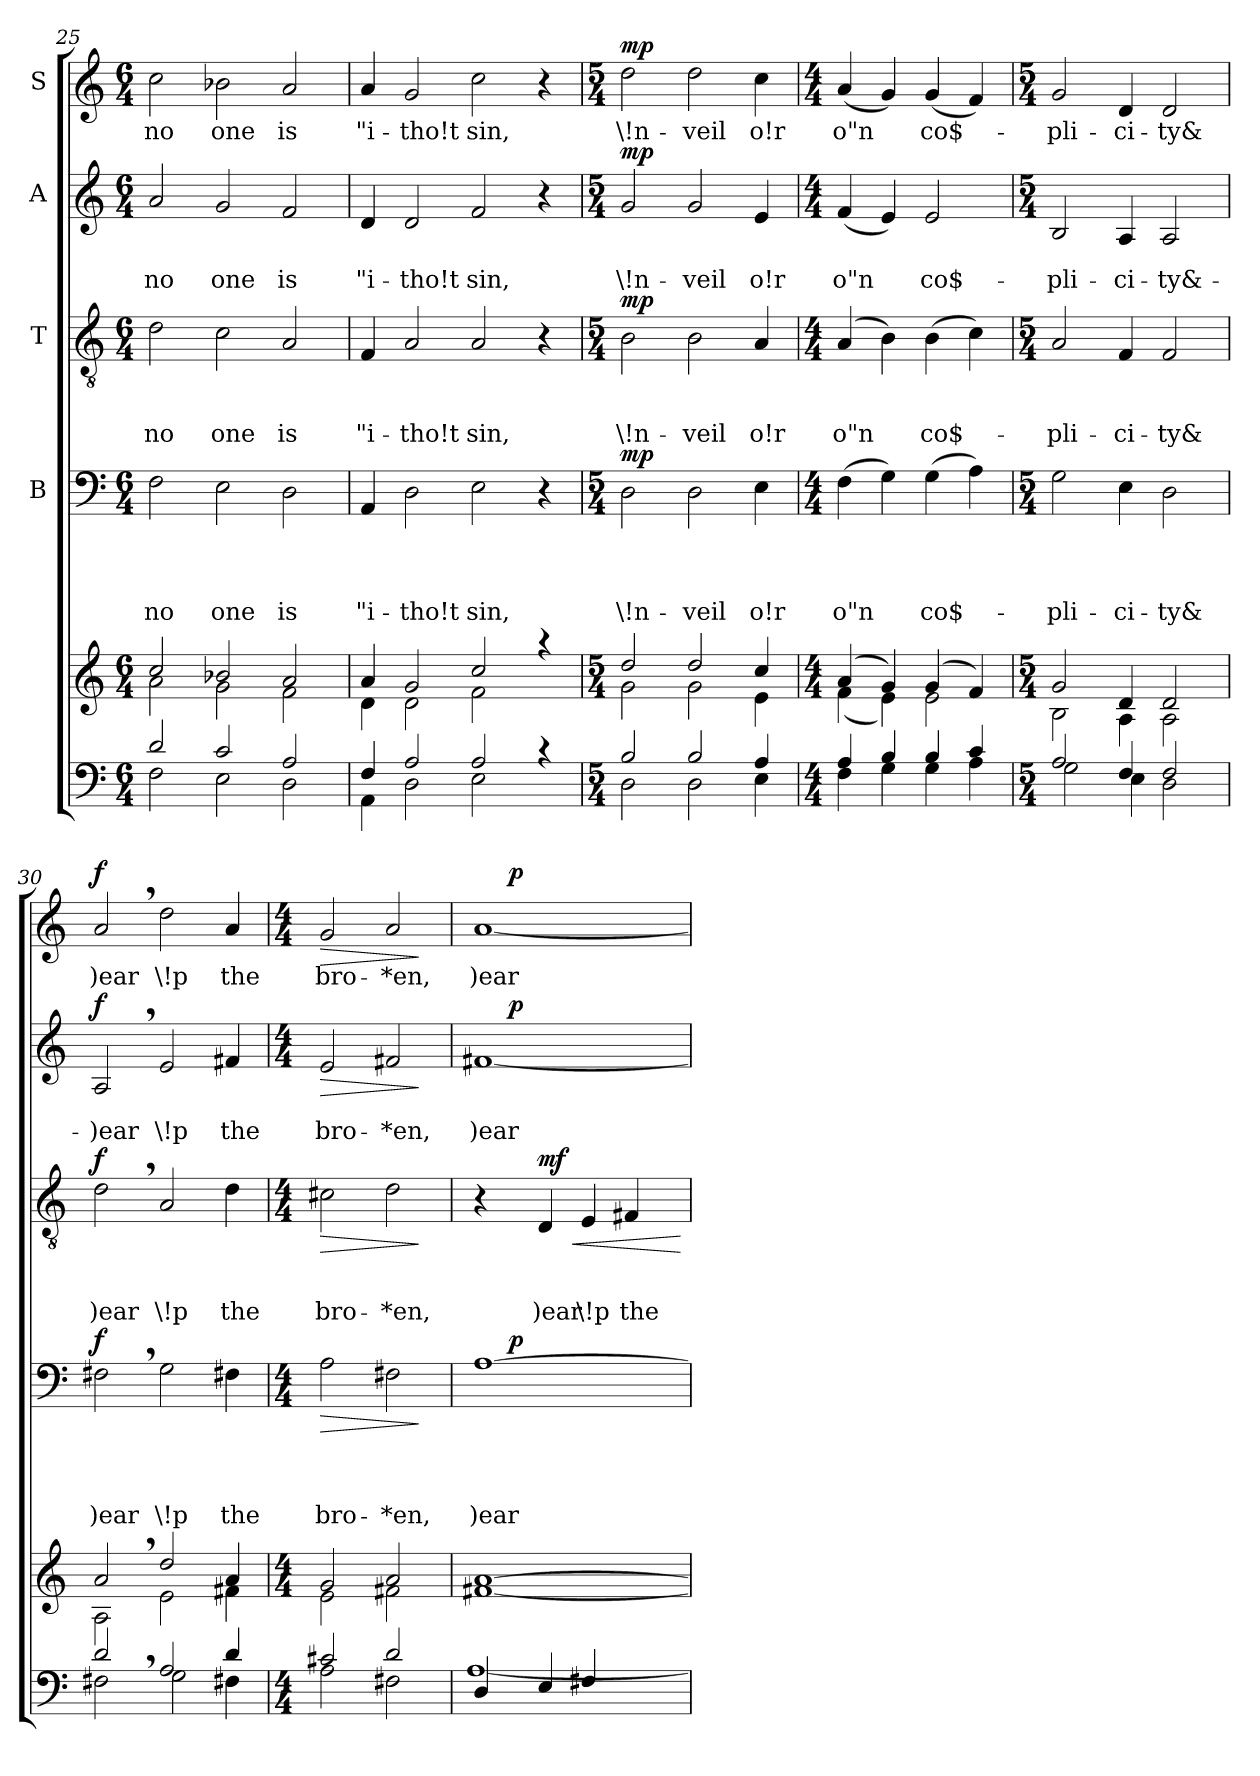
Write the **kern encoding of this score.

**kern	**kern	**kern	**text	**text	**text	**text	**dynam	**kern	**text	**text	**text	**dynam	**kern	**text	**text	**dynam	**kern	**text	**dynam
*part5	*part5	*part4	*part4	*part4	*part4	*part4	*part4	*part3	*part3	*part3	*part3	*part3	*part2	*part2	*part2	*part2	*part1	*part1	*part1
*staff6	*staff5	*staff4	*staff4	*staff4	*staff4	*staff4	*staff4	*staff3	*staff3	*staff3	*staff3	*staff3	*staff2	*staff2	*staff2	*staff2	*staff1	*staff1	*staff1
*	*	*I"B	*	*	*	*	*	*I"T	*	*	*	*	*I"A	*	*	*	*I"S	*	*
*clefF4	*clefG2	*clefF4	*	*	*	*	*	*clefGv2	*	*	*	*	*clefG2	*	*	*	*clefG2	*	*
*k[]	*k[]	*k[]	*	*	*	*	*	*k[]	*	*	*	*	*k[]	*	*	*	*k[]	*	*
*C:	*C:	*C:	*	*	*	*	*	*C:	*	*	*	*	*C:	*	*	*	*C:	*	*
*M6/4	*M6/4	*M6/4	*	*	*	*	*	*M6/4	*	*	*	*	*M6/4	*	*	*	*M6/4	*	*
=25	=25	=25	=25	=25	=25	=25	=25	=25	=25	=25	=25	=25	=25	=25	=25	=25	=25	=25	=25
*^	*^	*	*	*	*	*	*	*	*	*	*	*	*	*	*	*	*	*	*
!	!	!	!	!	!	!	!	!LO:LY:b	!	!	!	!	!LO:LY:b	!	!	!	!LO:LY:b	!	!	!LO:LY:b	!
2d/	2F\	2cc/	2a\	2F\	.	.	.	no	.	2d\	.	.	no	.	2a/	.	no	.	2cc\	no	.
!	!	!	!	!	!	!	!	!LO:LY:b	!	!	!	!	!LO:LY:b	!	!	!	!LO:LY:b	!	!	!LO:LY:b	!
2c/	2E\	2b-X/	2g\	2E\	.	.	.	one	.	2c\	.	.	one	.	2g/	.	one	.	2b-X\	one	.
!	!	!	!	!	!	!	!	!LO:LY:b	!	!	!	!	!LO:LY:b	!	!	!	!LO:LY:b	!	!	!LO:LY:b	!
2A/	2D\	2a/	2f\	2D\	.	.	.	is	.	2A/	.	.	is	.	2f/	.	is	.	2a/	is	.
=26	=26	=26	=26	=26	=26	=26	=26	=26	=26	=26	=26	=26	=26	=26	=26	=26	=26	=26	=26	=26	=26
!	!	!	!	!	!	!	!	!LO:LY:b	!	!	!	!	!LO:LY:b	!	!	!	!LO:LY:b	!	!	!LO:LY:b	!
4F/	4AA\	4a/	4d\	4AA/	.	.	.	"i-	.	4F/	.	.	"i-	.	4d/	.	"i-	.	4a/	"i-	.
!	!	!	!	!	!	!	!	!LO:LY:b	!	!	!	!	!LO:LY:b	!	!	!	!LO:LY:b	!	!	!LO:LY:b	!
2A/	2D\	2g/	2d\	2D\	.	.	.	-tho!t	.	2A/	.	.	-tho!t	.	2d/	.	-tho!t	.	2g/	-tho!t	.
!	!	!	!	!	!	!	!	!LO:LY:b	!	!	!	!	!LO:LY:b	!	!	!	!LO:LY:b	!	!	!LO:LY:b	!
2A/	2E\	2cc/	2f\	2E\	.	.	.	sin,	.	2A/	.	.	sin,	.	2f/	.	sin,	.	2cc\	sin,	.
4rc	4ryy	4raa	4ryy	4r	.	.	.	.	.	4r	.	.	.	.	4r	.	.	.	4r	.	.
=27	=27	=27	=27	=27	=27	=27	=27	=27	=27	=27	=27	=27	=27	=27	=27	=27	=27	=27	=27	=27	=27
*M5/4	*	*M5/4	*	*M5/4	*	*	*	*	*	*M5/4	*	*	*	*	*M5/4	*	*	*	*M5/4	*	*
!	!	!	!	!	!	!	!	!LO:LY:b	!LO:DY:a	!	!	!	!LO:LY:b	!LO:DY:a	!	!	!LO:LY:b	!LO:DY:a	!	!LO:LY:b	!LO:DY:a
2B/	2D\	2dd/	2g\	2D\	.	.	.	\!n-	mp	2B\	.	.	\!n-	mp	2g/	.	\!n-	mp	2dd\	\!n-	mp
!	!	!	!	!	!	!	!	!LO:LY:b	!	!	!	!	!LO:LY:b	!	!	!	!LO:LY:b	!	!	!LO:LY:b	!
2B/	2D\	2dd/	2g\	2D\	.	.	.	-veil	.	2B\	.	.	-veil	.	2g/	.	-veil	.	2dd\	-veil	.
!	!	!	!	!	!	!	!	!LO:LY:b	!	!	!	!	!LO:LY:b	!	!	!	!LO:LY:b	!	!	!LO:LY:b	!
4A/	4E\	4cc/	4e\	4E\	.	.	.	o!r	.	4A/	.	.	o!r	.	4e/	.	o!r	.	4cc\	o!r	.
=28	=28	=28	=28	=28	=28	=28	=28	=28	=28	=28	=28	=28	=28	=28	=28	=28	=28	=28	=28	=28	=28
*M4/4	*	*M4/4	*	*M4/4	*	*	*	*	*	*M4/4	*	*	*	*	*M4/4	*	*	*	*M4/4	*	*
!	!	!	!	!	!	!	!	!LO:LY:b	!	!	!	!	!LO:LY:b	!	!	!	!LO:LY:b	!	!	!LO:LY:b	!
4A/	4F\	(4a/	(<4f\	(>4F\	.	.	.	o"n	.	(<4A/	.	.	o"n	.	(<4f/	.	o"n	.	(<4a/	o"n	.
4B/	4G\	4g/)	4e\)	4G\)	.	.	.	.	.	4B\)	.	.	.	.	4e/)	.	.	.	4g/)	.	.
!	!	!	!	!	!	!	!	!LO:LY:b	!	!	!	!	!LO:LY:b	!	!	!	!LO:LY:b	!	!	!LO:LY:b	!
4B/	4G\	(4g/	2e\	(>4G\	.	.	.	co$-	.	(>4B\	.	.	co$-	.	2e/	.	co$-	.	(<4g/	co$-	.
4c/	4A\	4f/)	.	4A\)	.	.	.	.	.	4c\)	.	.	.	.	.	.	.	.	4f/)	.	.
!!LO:PB:g=z
=29	=29	=29	=29	=29	=29	=29	=29	=29	=29	=29	=29	=29	=29	=29	=29	=29	=29	=29	=29	=29	=29
*M5/4	*	*M5/4	*	*M5/4	*	*	*	*	*	*M5/4	*	*	*	*	*M5/4	*	*	*	*M5/4	*	*
!	!	!	!	!	!	!	!	!LO:LY:b	!	!	!	!	!LO:LY:b	!	!	!	!LO:LY:b	!	!	!LO:LY:b	!
2A/	2G\	2g/	2B\	2G\	.	.	.	-pli-	.	2A/	.	.	-pli-	.	2B/	.	-pli-	.	2g/	-pli-	.
!	!	!	!	!	!	!	!	!LO:LY:b	!	!	!	!	!LO:LY:b	!	!	!	!LO:LY:b	!	!	!LO:LY:b	!
4F/	4E\	4d/	4A\	4E\	.	.	.	-ci-	.	4F/	.	.	-ci-	.	4A/	.	-ci-	.	4d/	-ci-	.
!	!	!	!	!	!	!	!	!LO:LY:b	!	!	!	!	!LO:LY:b	!	!	!	!LO:LY:b	!	!	!LO:LY:b	!
2F/	2D\	2d/	2A\	2D\	.	.	.	-ty&	.	2F/	.	.	-ty&	.	2A/	.	-ty&-	.	2d/	-ty&	.
=30	=30	=30	=30	=30	=30	=30	=30	=30	=30	=30	=30	=30	=30	=30	=30	=30	=30	=30	=30	=30	=30
!	!	!	!	!	!	!	!	!LO:LY:b	!LO:DY:a	!	!	!	!LO:LY:b	!LO:DY:a	!	!	!LO:LY:b	!LO:DY:a	!	!LO:LY:b	!LO:DY:a
2d,</	2F#X\	2a,>/	2A\	2F#X,>\	.	.	.	)ear	f	2d,>\	.	.	)ear	f	2A,>/	.	-)ear	f	2a,>/	)ear	f
!	!	!	!	!	!	!	!	!LO:LY:b	!	!	!	!	!LO:LY:b	!	!	!	!LO:LY:b	!	!	!LO:LY:b	!
2A/	2G\	2dd/	2e\	2G\	.	.	.	\!p	.	2A/	.	.	\!p	.	2e/	.	\!p	.	2dd\	\!p	.
!	!	!	!	!	!	!	!	!LO:LY:b	!	!	!	!	!LO:LY:b	!	!	!	!LO:LY:b	!	!	!LO:LY:b	!
4d/	4F#X\	4a/	4f#X\	4F#X\	.	.	.	the	.	4d\	.	.	the	.	4f#X/	.	the	.	4a/	the	.
=31	=31	=31	=31	=31	=31	=31	=31	=31	=31	=31	=31	=31	=31	=31	=31	=31	=31	=31	=31	=31	=31
*M4/4	*	*M4/4	*	*M4/4	*	*	*	*	*	*M4/4	*	*	*	*	*M4/4	*	*	*	*M4/4	*	*
!	!	!	!	!	!	!	!	!LO:LY:b	!LO:HP:b	!	!	!	!LO:LY:b	!LO:HP:b	!	!	!LO:LY:b	!LO:HP:b	!	!LO:LY:b	!LO:HP:b
2c#X/	2A\	2g/	2e\	2A\	.	.	.	bro-	>	2c#X\	.	.	bro-	>	2e/	.	bro-	>	2g/	bro-	>
!	!	!	!	!	!	!	!	!LO:LY:b	!	!	!	!	!LO:LY:b	!	!	!	!LO:LY:b	!	!	!LO:LY:b	!
2d/	2F#X\	2a/	2f#X\	2F#X\	.	.	.	-*en,	.	2d\	.	.	-*en,	.	2f#X/	.	-*en,	.	2a/	-*en,	.
*v	*v	*	*	*	*	*	*	*	*	*	*	*	*	*	*	*	*	*	*	*	*
*	*v	*v	*	*	*	*	*	*	*	*	*	*	*	*	*	*	*	*	*	*
.	.	.	.	.	.	.	]	.	.	.	.	]	.	.	.	]	.	.	]
=32	=32	=32	=32	=32	=32	=32	=32	=32	=32	=32	=32	=32	=32	=32	=32	=32	=32	=32	=32
*^	*	*	*	*	*	*	*	*	*	*	*	*	*	*	*	*	*	*	*
!	!	!	!	!	!	!	!LO:LY:b	!	!	!	!	!	!	!	!	!LO:LY:b	!	!	!LO:LY:b	!
*	*	*	*^	*	*	*	*	*	*	*	*	*	*	*^	*	*	*	*^	*	*
4D/	[<1A	[<1f#X [>1a	[>1A	12ryy	.	.	.	)ear	.	4r	.	.	.	.	[<1f#X	12ryy	.	)ear	.	[<1a	12ryy	)ear	.
.	.	.	.	48.ryy	.	.	.	.	.	.	.	.	.	.	.	48.ryy	.	.	.	.	48.ryy	.	.
!	!	!	!	!	!	!	!	!	!LO:DY:a	!	!	!	!	!	!	!	!	!	!LO:DY:a	!	!	!	!LO:DY:a
.	.	.	.	3%2ryy	.	.	.	.	p	.	.	.	.	.	.	3%2ryy	.	.	p	.	3%2ryy	.	p
!	!	!	!	!	!	!	!	!	!	!	!	!	!LO:LY:b	!LO:HP:b	!	!	!	!	!	!	!	!	!
!	!	!	!	!	!	!	!	!	!	!	!	!	!	!LO:DY:n=1:a	!	!	!	!	!	!	!	!	!
4E/	.	.	.	.	.	.	.	.	.	4D/	.	.	)ear	< mf	.	.	.	.	.	.	.	.	.
!	!	!	!	!	!	!	!	!	!	!	!	!	!LO:LY:b	!	!	!	!	!	!	!	!	!	!
4F#X/	.	.	.	.	.	.	.	.	.	4E/	.	.	\!p	.	.	.	.	.	.	.	.	.	.
!	!	!	!	!	!	!	!	!	!	!	!	!	!LO:LY:b	!	!	!	!	!	!	!	!	!	!
4ryy	.	.	.	.	.	.	.	.	.	4F#X/	.	.	the	.	.	.	.	.	.	.	.	.	.
.	.	.	.	6ryy	.	.	.	.	.	.	.	.	.	.	.	6ryy	.	.	.	.	6ryy	.	.
.	.	.	.	24ryy	.	.	.	.	.	.	.	.	.	.	.	24ryy	.	.	.	.	24ryy	.	.
.	.	.	.	96ryy	.	.	.	.	.	.	.	.	.	.	.	96ryy	.	.	.	.	96ryy	.	.
*v	*v	*	*	*	*	*	*	*	*	*	*	*	*	*	*	*	*	*	*	*	*	*	*
.	.	.	.	.	.	.	.	.	.	.	.	.	[	.	.	.	.	.	.	.	.	.
*	*	*	*	*	*	*	*	*	*	*	*	*	*	*v	*v	*	*	*	*	*	*	*
*	*	*v	*v	*	*	*	*	*	*	*	*	*	*	*	*	*	*	*v	*v	*	*
=	=	=	=	=	=	=	=	=	=	=	=	=	=	=	=	=	=	=	=
*-	*-	*-	*-	*-	*-	*-	*-	*-	*-	*-	*-	*-	*-	*-	*-	*-	*-	*-	*-
